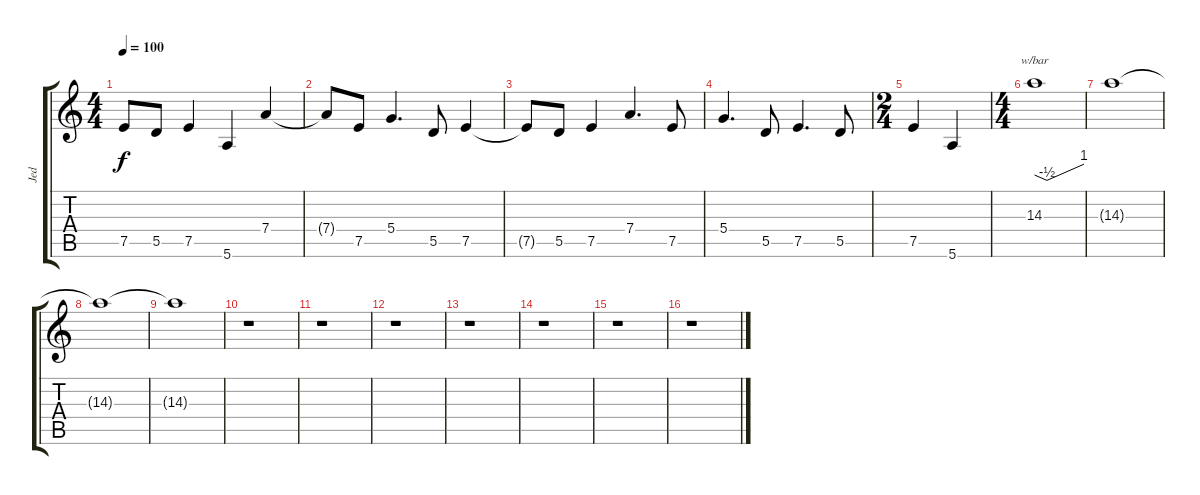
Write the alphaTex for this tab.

\track ("Jed" "Jed") {instrument distortionguitar}
\staff {score tabs}
\tuning (E4 B3 G3 D3 A2 E2) {hide}
\ts (4 4)
\tempo 100
\clef g2
\ks c
7.5{t}.8{dy f} 5.5.8 7.5.4 5.6.4 7.4.4 |
7.4{t}.8 7.5.8 5.4.4{d} 5.5.8 7.5.4 |
7.5{t}.8 5.5.8 7.5.4 7.4.4{d} 7.5.8 |
5.4.4{d} 5.5.8 7.5.4{d} 5.5.8 |
\ts (2 4)
7.5.4 5.6.4 |
\ts (4 4)
14.3.1{tbe (custom default 0 0 15 -2 30 0 60 4)} |
14.3{t}.1 |
14.3{t}.1 |
14.3{t}.1 |
r.1 |
r.1 |
r.1 |
r.1 |
r.1 |
r.1 |
r.1
